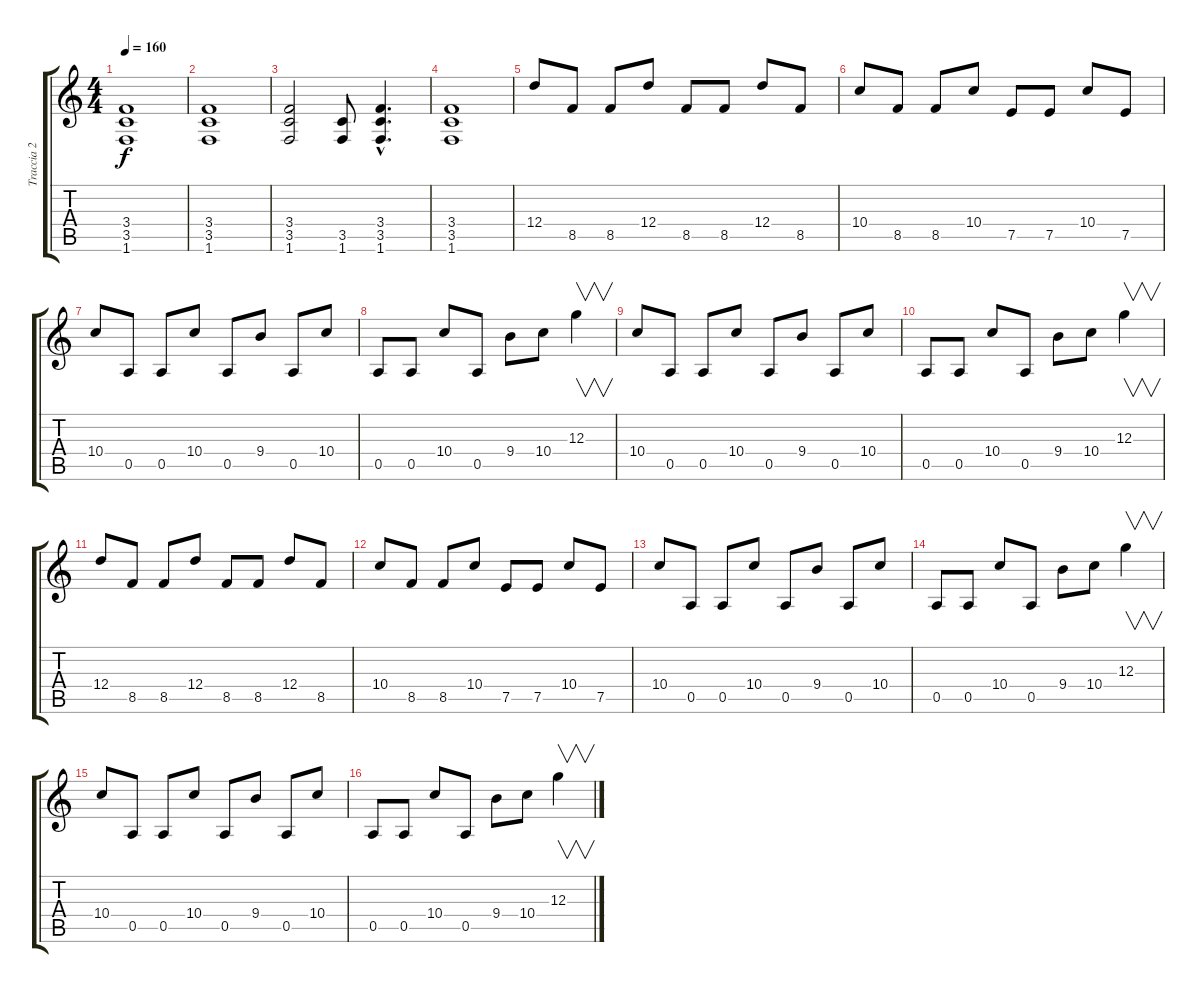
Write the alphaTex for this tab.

\track ("Traccia 2" "Traccia 2") {instrument distortionguitar}
\staff {score tabs}
\tuning (E4 B3 G3 D3 A2 E2) {hide}
\ts (4 4)
\tempo 160
\clef g2
\ks c
(3.4 3.5 1.6).1{dy f} |
(3.4 3.5 1.6).1 |
(3.4 3.5 1.6).2 (3.5 1.6).8 (3.4{hac} 3.5{hac} 1.6{hac}).4{d} |
(3.4 3.5 1.6).1 |
12.4.8 8.5.8 8.5.8 12.4.8 8.5.8 8.5.8 12.4.8 8.5.8 |
10.4.8 8.5.8 8.5.8 10.4.8 7.5.8 7.5.8 10.4.8 7.5.8 |
10.4.8 0.5.8 0.5.8 10.4.8 0.5.8 9.4.8 0.5.8 10.4.8 |
0.5.8 0.5.8 10.4.8 0.5.8 9.4.8 10.4.8 12.3.4{v} |
10.4.8 0.5.8 0.5.8 10.4.8 0.5.8 9.4.8 0.5.8 10.4.8 |
0.5.8 0.5.8 10.4.8 0.5.8 9.4.8 10.4.8 12.3.4{v} |
12.4.8 8.5.8 8.5.8 12.4.8 8.5.8 8.5.8 12.4.8 8.5.8 |
10.4.8 8.5.8 8.5.8 10.4.8 7.5.8 7.5.8 10.4.8 7.5.8 |
10.4.8 0.5.8 0.5.8 10.4.8 0.5.8 9.4.8 0.5.8 10.4.8 |
0.5.8 0.5.8 10.4.8 0.5.8 9.4.8 10.4.8 12.3.4{v} |
10.4.8 0.5.8 0.5.8 10.4.8 0.5.8 9.4.8 0.5.8 10.4.8 |
0.5.8 0.5.8 10.4.8 0.5.8 9.4.8 10.4.8 12.3.4{v}
